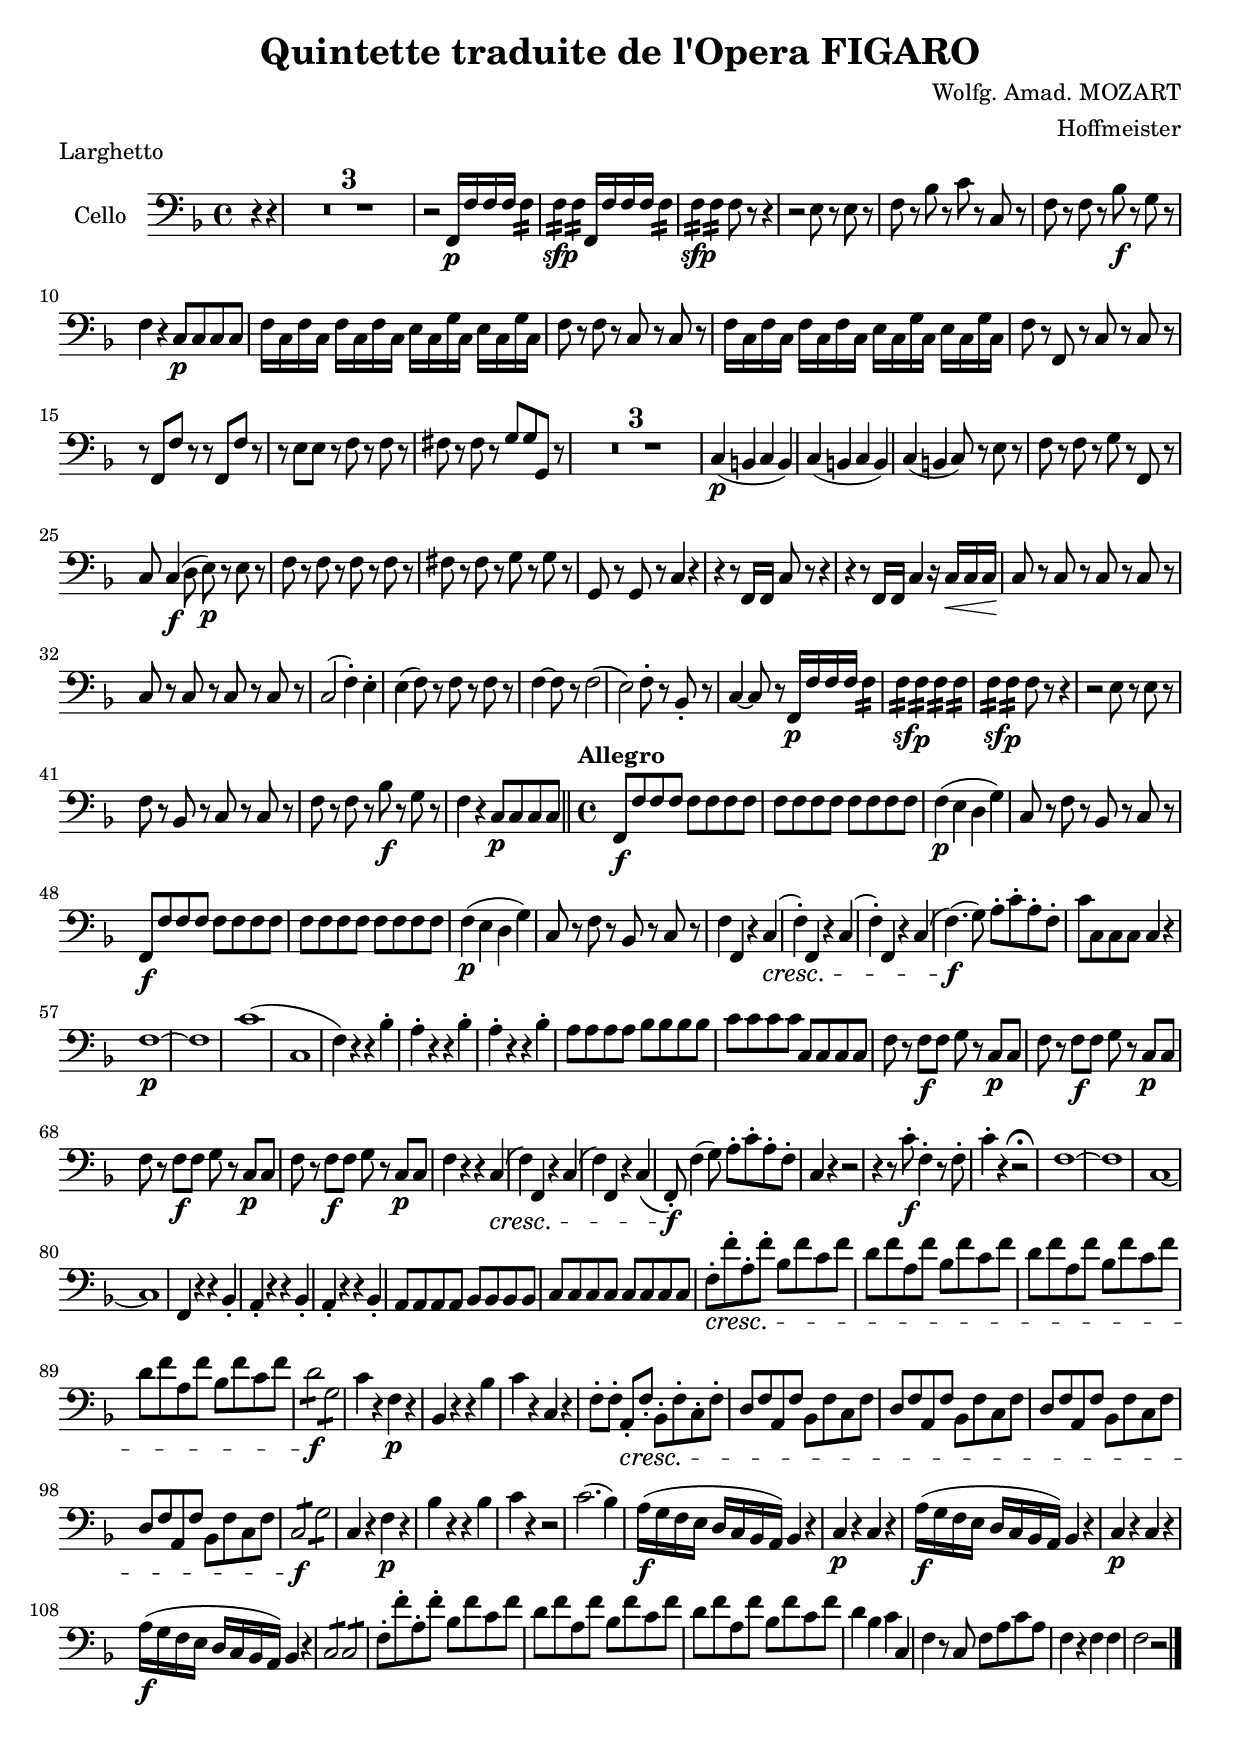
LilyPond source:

\version "2.18.2"
\language "english"

\include "defs.ily"
\version "2.18.2"
\language "english"

cello = \relative c {
  \startSettings r4 r |
  R1*3 |
  r2 d,16-\p d' d d d4:16 |
  d4:-\sfp d: d,16 d' d d d4: |
  d4:-\sfp d: d8 r r4 |
  r2 cs8 r cs r | \obr
  %% original line 2
  d r g r a r a, r |
  d r d r g-\f r e r |
  d4 r a8-\p a a a |
  d16 a d a d a d a cs a e' a, cs a e' a, | \obr
  %% original line 3
  d8 r d r a r a r |
  d16 a d a d a d a cs a e' a, cs a e' a, |
  d8 r d, r a' r a r | \obr
  %% original line 4
  r8 d, d' r r d, d' r |
  r cs cs r d r d r |
  ds r ds r e e e, r |
  R1*3 |
  a4(-\p gs a gs) | \obr
  %% original line 5
  a4( gs a gs) |
  a( gs a8) r cs r |
  d r d r e r d, r |
  a' a4(-\f b8 cs)-\p r cs r |
  d r d r d r d r | \obr
  %% original line 6
  ds8 r ds r e r e r |
  e, r e r a4 r |
  r r8 d,16 d a'8 r r4 |
  r r8 d,16 d a'4 r16 a-\< a a-\! |\obr
  a8 r a r a r a r |
  a8 r a r a r a r |
  a2( d4)-. cs-. |
  cs( d8) r d r d r |
  d4~ d8 r d2( |
  cs2) d8-. r g,-. r | \obr
  %% original line 7
  a4~ a8 r d,16-\p d' d d d4:16 |
  d4:16-\sf d:-\p d: d: |
  d4:16-\sf d:-\p d8 r r4 |
  r2 cs8 r cs r |
  d r g,=, r a r a r | \obr
  %% original line 8
  d8 r d r g-\f r e r |
  d4 r a=,8-\p a a a \bar "||"
  \allegro \grace s4
  d,=,8-\f d' d d d[ d d d] |
  d d d d d d d d | \obr
  %% original line 9
  d4(-\p cs b e) |
  a,8 r d r g, r a r |
  d,=,8-\f d' d d d[ d d d] |
  d d d d d d d d | \obr
  %% original line 10 (last line)
  d4(-\p cs b e) |
  a,8 r d r g, r a r |
  d4 d, r a'(-\cresc |
  d)-. d, r a'( |
  d)-. d, r a'( |
  d4.)(-\f e8) fs-. a-. fs-. d-. | \obr
  %% original line 1 (page 2)
  a'=8 a, a a a4 r |
  d1~-\p |
  d1 |
  a'1( |
  a,1 |
  d4) r r g-. |
  fs-. r r g-. |
  fs-. r r g-. |
  fs8 fs fs fs g g g g | \obr
  %% original line 2
  a=8 a a a a, a a a |
  d r d-\f d e r a,-\p a |
  d r d-\f d e r a,-\p a |
  d r d-\f d e r a,-\p a |
  d r d-\f d \ombr
  %% original line 3
  e r a,-\p a |
  d4 r r a(-\cresc |
  d) d, r a'( |
  d) d, r a'( |
  d,8)-.-\f d'4( e8) fs-. a-. fs-. d-. |
  a4 r r2 | \obr
  %% original line 4
  r4 r8 a'=-.-\f d,4-. r8 d8-. |
  a'4-. r r2-\fermata |
  d,=1~ |
  d1 |
  a1~ |
  a1 |
  d,4 r r g-. |
  fs-. r r g-. |
  fs-. r r g-. | \obr
  %% original line 5
  fs8 fs fs fs g g g g |
  a a a a a a a a |
  d-.-\cresc d'-. fs,-. d'-. g, d' a d |
  b d fs, d' g, d' a d |
  b d fs, d' \ombr
  %% original line 6
  g,=8 d' a d |
  b d fs, d' g, d' a d |
  b2:8-\f e,: |
  a4 r d,-\p r |
  g, r r g' |
  a r a, r |
  d8-. d-. fs,[-.-\cresc d']-. g,-. d'-. a-. d-. | \obr
  %% original line 7
  b d fs, d' g, d' a d |
  b d fs, d' g, d' a d |
  b d fs, d' g, d' a d |
  b d fs, d' g, d' a d |
  a2:8-\f e': | \obr
  %% original line 8
  a,=,4 r d-\p r |
  g r r g |
  a r r2 |
  a2.( g4) |
  fs16(-\f e d cs b a g fs) g4 r |
  a-\p r a r | \obr
  %% original line 9
  fs'=16(-\f e d cs b a g fs) g4 r |
  a-\p r a r |
  fs'=16(-\f e d cs b a g fs) g4 r |
  a2:8 a: | \obr
  %% original line 10
  d=8-. d'-. fs,-. d'-. g, d' a d |
  b d fs, d' g, d' a d |
  b d fs, d' g,=8 d' a d |
  b4 g a a, |
  d r8 a \ombr
  %% last line
  d=8 fs a fs |
  d4 r d d |
  d2 r2 \bar "|."
}



\book {
  \paper {
    page-count = 1
  }
  \score {
    \header { piece = "Larghetto" }
    \new Staff \with { instrumentName = #"Cello" } << \removeWithTag #'originalBreak { \clef bass \transpose d f \cello } >>
    \layout {
      \context {
        \Score
        \override SpacingSpanner.common-shortest-duration = #(ly:make-moment 1/1)
      }
    }
  }
}

